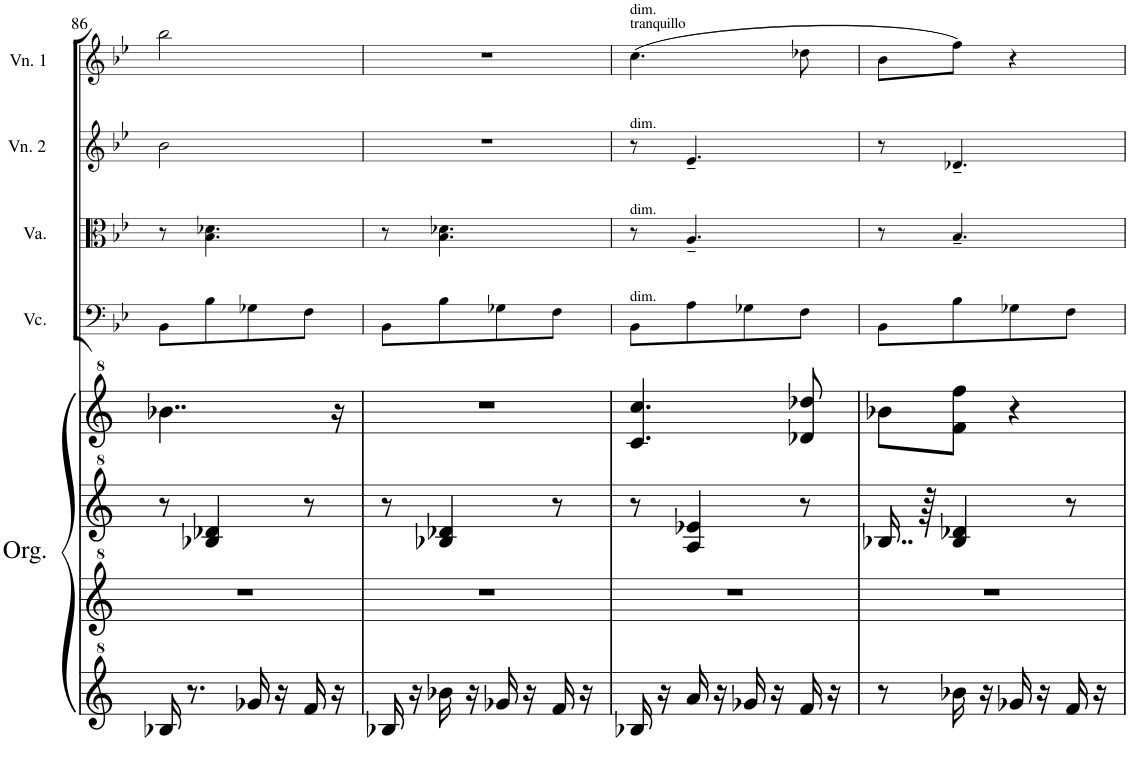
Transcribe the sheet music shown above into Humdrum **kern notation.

**kern	**kern	**kern	**kern	**kern	**kern	**kern	**kern
*part5	*part5	*part5	*part5	*part4	*part3	*part2	*part1
*staff8	*staff7	*staff6	*staff5	*staff4	*staff3	*staff2	*staff1
*I"Organetta      with  25 stops	*	*	*	*I"Violoncello	*I"Viola	*I"Violin 2	*I"Violin 1
*I'Org.	*	*	*	*I'Vc.	*I'Va.	*I'Vn. 2	*I'Vn. 1
!!LO:PB:g=z
*clefG^2	*clefG^2	*clefG^2	*clefG^2	*clefF4	*clefC3	*clefG2	*clefG2
*k[]	*k[]	*k[]	*k[]	*k[b-e-]	*k[b-e-]	*k[b-e-]	*k[b-e-]
*M2/4	*M2/4	*M2/4	*M2/4	*M2/4	*M2/4	*M2/4	*M2/4
=86	=86	=86	=86	=86	=86	=86	=86
16b-X/	2r	8r	4..bb-X\	8BB-\L	8r	2b-\	2bb-\
8.r	.	.	.	.	.	.	.
.	.	4b-X/ 4dd-X/	.	8B-\	4.B-\ 4.d-X\	.	.
16gg-X/	.	.	.	8G-X\	.	.	.
16r	.	.	.	.	.	.	.
16ff/	.	8r	.	8F\J	.	.	.
16r	.	.	16r	.	.	.	.
=87	=87	=87	=87	=87	=87	=87	=87
16b-X/	2r	8r	2r	8BB-\L	8r	2r	2r
16r	.	.	.	.	.	.	.
16bb-X\	.	4b-X/ 4dd-X/	.	8B-\	4.B-\ 4.d-X\	.	.
16r	.	.	.	.	.	.	.
16gg-X/	.	.	.	8G-X\	.	.	.
16r	.	.	.	.	.	.	.
16ff/	.	8r	.	8F\J	.	.	.
16r	.	.	.	.	.	.	.
=88	=88	=88	=88	=88	=88	=88	=88
!	!	!	!	!	!	!	!LO:TX:a:t=tranquillo
!	!	!	!	!	!	!	!LO:TX:a:t=dim.
!	!	!	!	!	!	!LO:TX:a:t=dim.	!
!	!	!	!	!	!LO:TX:a:t=dim.	!	!
!	!	!	!	!LO:TX:a:t=dim.	!	!	!
16b-X/	2r	8r	4.cc/ 4.ccc/	8BB-\L	8r	8r	(4.cc\
16r	.	.	.	.	.	.	.
16aa/	.	4a/ 4ee-X/	.	8A\	4.A~/	4.e-~/	.
16r	.	.	.	.	.	.	.
16gg-X/	.	.	.	8G-X\	.	.	.
16r	.	.	.	.	.	.	.
16ff/	.	8r	8dd-X/ 8ddd-X/	8F\J	.	.	8dd-X\
16r	.	.	.	.	.	.	.
=89	=89	=89	=89	=89	=89	=89	=89
8r	2r	16..b-X/	8bb-X\L	8BB-\L	8r	8r	8b-\L
.	.	64r	.	.	.	.	.
16bb-X\	.	4b-/ 4dd-X/	8ff\ 8fff\J	8B-\	4.B-~/	4.d-X~/	8ff\J)
16r	.	.	.	.	.	.	.
16gg-X/	.	.	4r	8G-X\	.	.	4r
16r	.	.	.	.	.	.	.
16ff/	.	8r	.	8F\J	.	.	.
16r	.	.	.	.	.	.	.
=	=	=	=	=	=	=	=
*-	*-	*-	*-	*-	*-	*-	*-
